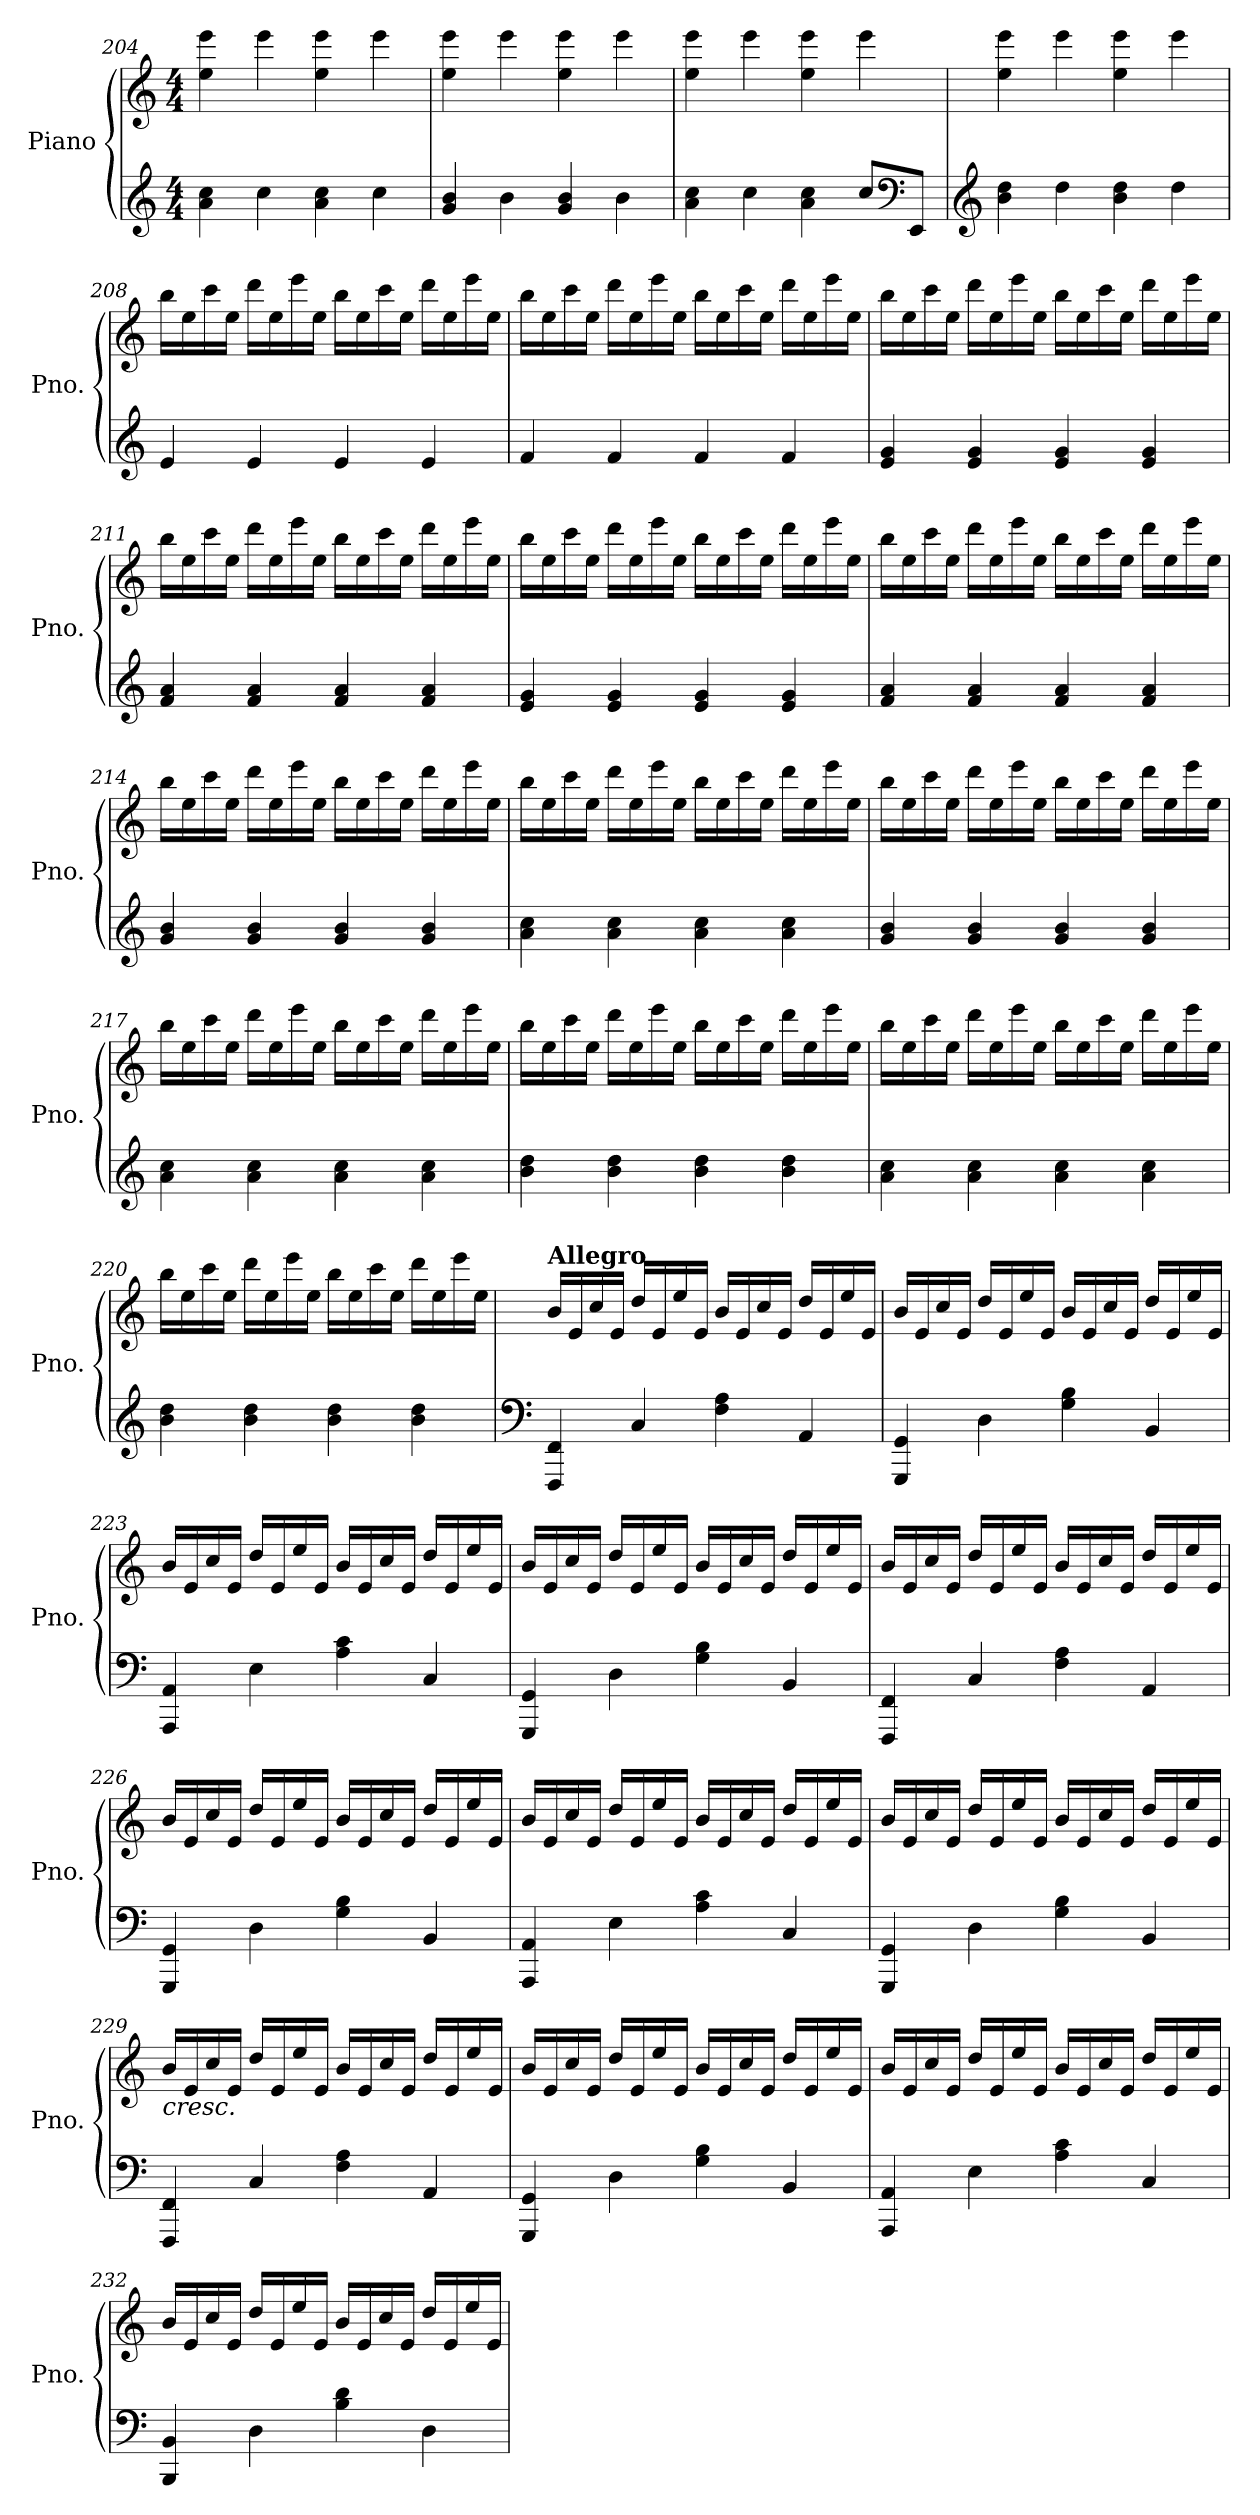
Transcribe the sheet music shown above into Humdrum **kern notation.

**kern	**kern
*part1	*part1
*staff2	*staff1
*I"Piano	*
*I'Pno.	*
*clefG2	*clefG2
*k[]	*k[]
*M4/4	*M4/4
=204	=204
4a\ 4cc\	4ee\ 4eee\
4cc\	4eee\
4a\ 4cc\	4ee\ 4eee\
4cc\	4eee\
!!LO:LB:g=z
=205	=205
4g/ 4b/	4ee\ 4eee\
4b\	4eee\
4g/ 4b/	4ee\ 4eee\
4b\	4eee\
=206	=206
4a\ 4cc\	4ee\ 4eee\
4cc\	4eee\
4a\ 4cc\	4ee\ 4eee\
8cc/L	4eee\
*clefF4	*
8EE/J	.
=207	=207
*clefG2	*
4b\ 4dd\	4ee\ 4eee\
4dd\	4eee\
4b\ 4dd\	4ee\ 4eee\
4dd\	4eee\
=208	=208
4e/	16bb\LL
.	16ee\
.	16ccc\
.	16ee\JJ
4e/	16ddd\LL
.	16ee\
.	16eee\
.	16ee\JJ
4e/	16bb\LL
.	16ee\
.	16ccc\
.	16ee\JJ
4e/	16ddd\LL
.	16ee\
.	16eee\
.	16ee\JJ
!!LO:LB:g=z
=209	=209
4f/	16bb\LL
.	16ee\
.	16ccc\
.	16ee\JJ
4f/	16ddd\LL
.	16ee\
.	16eee\
.	16ee\JJ
4f/	16bb\LL
.	16ee\
.	16ccc\
.	16ee\JJ
4f/	16ddd\LL
.	16ee\
.	16eee\
.	16ee\JJ
=210	=210
4e/ 4g/	16bb\LL
.	16ee\
.	16ccc\
.	16ee\JJ
4e/ 4g/	16ddd\LL
.	16ee\
.	16eee\
.	16ee\JJ
4e/ 4g/	16bb\LL
.	16ee\
.	16ccc\
.	16ee\JJ
4e/ 4g/	16ddd\LL
.	16ee\
.	16eee\
.	16ee\JJ
=211	=211
4f/ 4a/	16bb\LL
.	16ee\
.	16ccc\
.	16ee\JJ
4f/ 4a/	16ddd\LL
.	16ee\
.	16eee\
.	16ee\JJ
4f/ 4a/	16bb\LL
.	16ee\
.	16ccc\
.	16ee\JJ
4f/ 4a/	16ddd\LL
.	16ee\
.	16eee\
.	16ee\JJ
!!LO:LB:g=z
=212	=212
4e/ 4g/	16bb\LL
.	16ee\
.	16ccc\
.	16ee\JJ
4e/ 4g/	16ddd\LL
.	16ee\
.	16eee\
.	16ee\JJ
4e/ 4g/	16bb\LL
.	16ee\
.	16ccc\
.	16ee\JJ
4e/ 4g/	16ddd\LL
.	16ee\
.	16eee\
.	16ee\JJ
=213	=213
4f/ 4a/	16bb\LL
.	16ee\
.	16ccc\
.	16ee\JJ
4f/ 4a/	16ddd\LL
.	16ee\
.	16eee\
.	16ee\JJ
4f/ 4a/	16bb\LL
.	16ee\
.	16ccc\
.	16ee\JJ
4f/ 4a/	16ddd\LL
.	16ee\
.	16eee\
.	16ee\JJ
=214	=214
4g/ 4b/	16bb\LL
.	16ee\
.	16ccc\
.	16ee\JJ
4g/ 4b/	16ddd\LL
.	16ee\
.	16eee\
.	16ee\JJ
4g/ 4b/	16bb\LL
.	16ee\
.	16ccc\
.	16ee\JJ
4g/ 4b/	16ddd\LL
.	16ee\
.	16eee\
.	16ee\JJ
!!LO:LB:g=z
=215	=215
4a\ 4cc\	16bb\LL
.	16ee\
.	16ccc\
.	16ee\JJ
4a\ 4cc\	16ddd\LL
.	16ee\
.	16eee\
.	16ee\JJ
4a\ 4cc\	16bb\LL
.	16ee\
.	16ccc\
.	16ee\JJ
4a\ 4cc\	16ddd\LL
.	16ee\
.	16eee\
.	16ee\JJ
=216	=216
4g/ 4b/	16bb\LL
.	16ee\
.	16ccc\
.	16ee\JJ
4g/ 4b/	16ddd\LL
.	16ee\
.	16eee\
.	16ee\JJ
4g/ 4b/	16bb\LL
.	16ee\
.	16ccc\
.	16ee\JJ
4g/ 4b/	16ddd\LL
.	16ee\
.	16eee\
.	16ee\JJ
=217	=217
4a\ 4cc\	16bb\LL
.	16ee\
.	16ccc\
.	16ee\JJ
4a\ 4cc\	16ddd\LL
.	16ee\
.	16eee\
.	16ee\JJ
4a\ 4cc\	16bb\LL
.	16ee\
.	16ccc\
.	16ee\JJ
4a\ 4cc\	16ddd\LL
.	16ee\
.	16eee\
.	16ee\JJ
!!LO:LB:g=z
=218	=218
4b\ 4dd\	16bb\LL
.	16ee\
.	16ccc\
.	16ee\JJ
4b\ 4dd\	16ddd\LL
.	16ee\
.	16eee\
.	16ee\JJ
4b\ 4dd\	16bb\LL
.	16ee\
.	16ccc\
.	16ee\JJ
4b\ 4dd\	16ddd\LL
.	16ee\
.	16eee\
.	16ee\JJ
=219	=219
4a\ 4cc\	16bb\LL
.	16ee\
.	16ccc\
.	16ee\JJ
4a\ 4cc\	16ddd\LL
.	16ee\
.	16eee\
.	16ee\JJ
4a\ 4cc\	16bb\LL
.	16ee\
.	16ccc\
.	16ee\JJ
4a\ 4cc\	16ddd\LL
.	16ee\
.	16eee\
.	16ee\JJ
=220	=220
4b\ 4dd\	16bb\LL
.	16ee\
.	16ccc\
.	16ee\JJ
4b\ 4dd\	16ddd\LL
.	16ee\
.	16eee\
.	16ee\JJ
4b\ 4dd\	16bb\LL
.	16ee\
.	16ccc\
.	16ee\JJ
4b\ 4dd\	16ddd\LL
.	16ee\
.	16eee\
.	16ee\JJ
!!LO:PB:g=z
=221	=221
*clefF4	*
!	!LO:TX:a:B:t=Allegro
4FFF/ 4FF/	16b/LL
.	16e/
.	16cc/
.	16e/JJ
4C/	16dd/LL
.	16e/
.	16ee/
.	16e/JJ
4F\ 4A\	16b/LL
.	16e/
.	16cc/
.	16e/JJ
4AA/	16dd/LL
.	16e/
.	16ee/
.	16e/JJ
=222	=222
4GGG/ 4GG/	16b/LL
.	16e/
.	16cc/
.	16e/JJ
4D\	16dd/LL
.	16e/
.	16ee/
.	16e/JJ
4G\ 4B\	16b/LL
.	16e/
.	16cc/
.	16e/JJ
4BB/	16dd/LL
.	16e/
.	16ee/
.	16e/JJ
=223	=223
4AAA/ 4AA/	16b/LL
.	16e/
.	16cc/
.	16e/JJ
4E\	16dd/LL
.	16e/
.	16ee/
.	16e/JJ
4A\ 4c\	16b/LL
.	16e/
.	16cc/
.	16e/JJ
4C/	16dd/LL
.	16e/
.	16ee/
.	16e/JJ
!!LO:LB:g=z
=224	=224
4GGG/ 4GG/	16b/LL
.	16e/
.	16cc/
.	16e/JJ
4D\	16dd/LL
.	16e/
.	16ee/
.	16e/JJ
4G\ 4B\	16b/LL
.	16e/
.	16cc/
.	16e/JJ
4BB/	16dd/LL
.	16e/
.	16ee/
.	16e/JJ
=225	=225
4FFF/ 4FF/	16b/LL
.	16e/
.	16cc/
.	16e/JJ
4C/	16dd/LL
.	16e/
.	16ee/
.	16e/JJ
4F\ 4A\	16b/LL
.	16e/
.	16cc/
.	16e/JJ
4AA/	16dd/LL
.	16e/
.	16ee/
.	16e/JJ
=226	=226
4GGG/ 4GG/	16b/LL
.	16e/
.	16cc/
.	16e/JJ
4D\	16dd/LL
.	16e/
.	16ee/
.	16e/JJ
4G\ 4B\	16b/LL
.	16e/
.	16cc/
.	16e/JJ
4BB/	16dd/LL
.	16e/
.	16ee/
.	16e/JJ
!!LO:LB:g=z
=227	=227
4AAA/ 4AA/	16b/LL
.	16e/
.	16cc/
.	16e/JJ
4E\	16dd/LL
.	16e/
.	16ee/
.	16e/JJ
4A\ 4c\	16b/LL
.	16e/
.	16cc/
.	16e/JJ
4C/	16dd/LL
.	16e/
.	16ee/
.	16e/JJ
=228	=228
4GGG/ 4GG/	16b/LL
.	16e/
.	16cc/
.	16e/JJ
4D\	16dd/LL
.	16e/
.	16ee/
.	16e/JJ
4G\ 4B\	16b/LL
.	16e/
.	16cc/
.	16e/JJ
4BB/	16dd/LL
.	16e/
.	16ee/
.	16e/JJ
=229	=229
!	!LO:TX:b:i:t=cresc.
4FFF/ 4FF/	16b/LL
.	16e/
.	16cc/
.	16e/JJ
4C/	16dd/LL
.	16e/
.	16ee/
.	16e/JJ
4F\ 4A\	16b/LL
.	16e/
.	16cc/
.	16e/JJ
4AA/	16dd/LL
.	16e/
.	16ee/
.	16e/JJ
!!LO:LB:g=z
=230	=230
4GGG/ 4GG/	16b/LL
.	16e/
.	16cc/
.	16e/JJ
4D\	16dd/LL
.	16e/
.	16ee/
.	16e/JJ
4G\ 4B\	16b/LL
.	16e/
.	16cc/
.	16e/JJ
4BB/	16dd/LL
.	16e/
.	16ee/
.	16e/JJ
=231	=231
4AAA/ 4AA/	16b/LL
.	16e/
.	16cc/
.	16e/JJ
4E\	16dd/LL
.	16e/
.	16ee/
.	16e/JJ
4A\ 4c\	16b/LL
.	16e/
.	16cc/
.	16e/JJ
4C/	16dd/LL
.	16e/
.	16ee/
.	16e/JJ
=232	=232
4BBB/ 4BB/	16b/LL
.	16e/
.	16cc/
.	16e/JJ
4D\	16dd/LL
.	16e/
.	16ee/
.	16e/JJ
4B\ 4d\	16b/LL
.	16e/
.	16cc/
.	16e/JJ
4D\	16dd/LL
.	16e/
.	16ee/
.	16e/JJ
=	=
*-	*-
